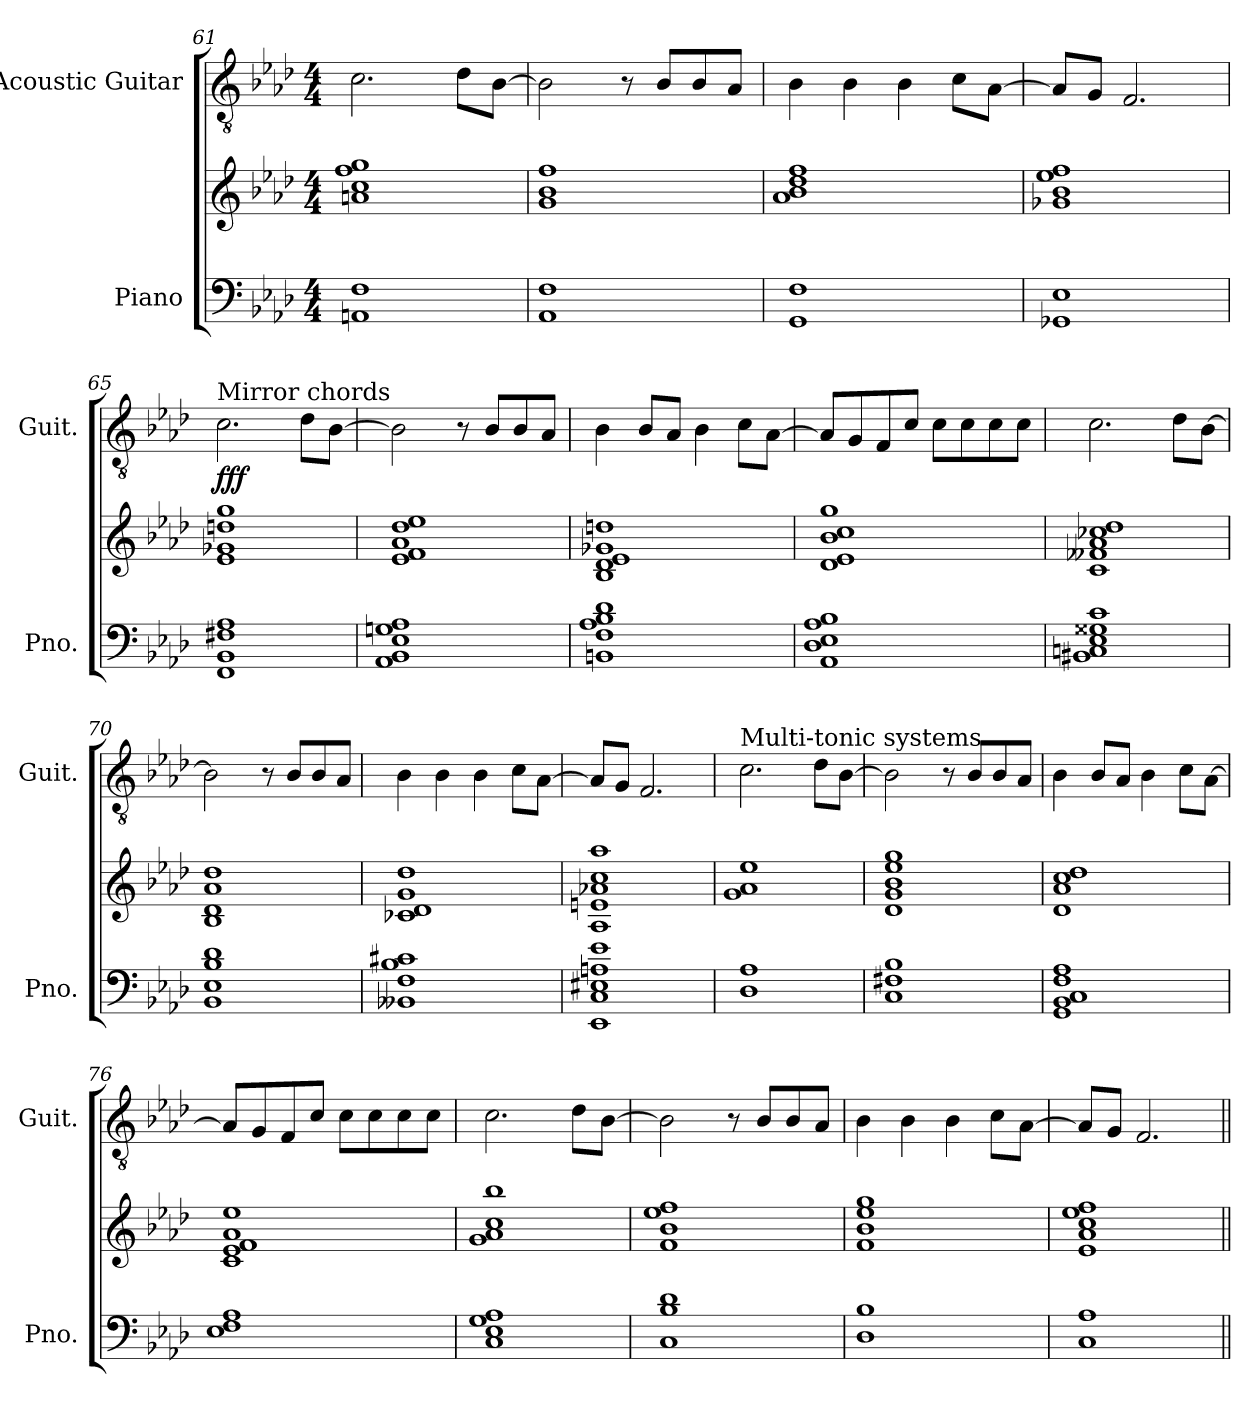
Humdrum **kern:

**kern	**kern	**kern	**dynam
*part2	*part2	*part1	*part1
*staff3	*staff2	*staff1	*staff1
*I"Piano	*	*I"Acoustic Guitar	*
*I'Pno.	*	*I'Guit.	*
!!LO:PB:g=z
*clefF4	*clefG2	*clefGv2	*
*k[b-e-a-d-]	*k[b-e-a-d-]	*k[b-e-a-d-]	*
*M4/4	*M4/4	*M4/4	*
=61	=61	=61	=61
1AAn 1F	1an 1cc 1ff 1gg	2.c\	.
.	.	8d-\L	.
.	.	[8B-\J	.
=62	=62	=62	=62
1AA- 1F	1g 1b- 1ff	2B-\]	.
.	.	8r	.
.	.	8B-/L	.
.	.	8B-/	.
.	.	8A-/J	.
=63	=63	=63	=63
1GG 1F	1a- 1b- 1dd- 1ff	4B-\	.
.	.	4B-\	.
.	.	4B-\	.
.	.	8c\L	.
.	.	[8A-\J	.
=64	=64	=64	=64
1GG-X 1E-	1g-X 1b- 1ee- 1ff	8A-/L]	.
.	.	8G/J	.
.	.	2.FZ/	.
!!LO:LB:g=z
=65	=65	=65	=65
!	!	!LO:TX:a:t=Mirror chords	!
!	!	!	!LO:DY:b
1FF 1BB- 1F#X 1A-	1e- 1g-X 1ddn 1gg	2.c\	fff
.	.	8d-\L	.
.	.	[8B-\J	.
=66	=66	=66	=66
1AA- 1BB- 1E- 1Gn 1A-	1e- 1f 1a- 1dd- 1ee-	2B-\]	.
.	.	8r	.
.	.	8B-/L	.
.	.	8B-/	.
.	.	8A-/J	.
=67	=67	=67	=67
1BBn 1F 1A- 1B- 1d-	1B- 1d- 1e- 1g-X 1ddn	4B-\	.
.	.	8B-/L	.
.	.	8A-/J	.
.	.	4B-\	.
.	.	8c\L	.
.	.	[8A-\J	.
=68	=68	=68	=68
1AA- 1D- 1E- 1A- 1B-	1d- 1e- 1b- 1cc 1gg	8A-/L]	.
.	.	8G/	.
.	.	8F/	.
.	.	8c/J	.
.	.	8c\L	.
.	.	8c\	.
.	.	8c\	.
.	.	8c\J	.
!!LO:LB:g=z
=69	=69	=69	=69
1BB#X 1Cn 1E- 1G##X 1c	1c 1f--X 1a- 1cc-X 1dd-	2.c\	.
.	.	8d-\L	.
.	.	[8B-\J	.
=70	=70	=70	=70
1BB- 1E- 1B- 1d-	1B- 1d- 1a- 1dd-	2B-\]	.
.	.	8r	.
.	.	8B-/L	.
.	.	8B-/	.
.	.	8A-/J	.
=71	=71	=71	=71
1BB--X 1F 1B- 1c#X	1c-X 1d- 1g 1dd-	4B-\	.
.	.	4B-\	.
.	.	4B-\	.
.	.	8c\L	.
.	.	[8A-\J	.
=72	=72	=72	=72
1EE- 1C 1E#X 1An 1e-	1A- 1en 1a-X 1cc 1aa-	8A-/L]	.
.	.	8G/J	.
.	.	2.FZ/	.
!!LO:LB:g=z
=73	=73	=73	=73
!	!	!LO:TX:a:t=Multi-tonic systems	!
1D- 1A-	1g 1a- 1ee-	2.c\	.
.	.	8d-\L	.
.	.	[8B-\J	.
=74	=74	=74	=74
1C 1F#X 1B-	1d- 1g 1b- 1ee- 1gg	2B-\]	.
.	.	8r	.
.	.	8B-/L	.
.	.	8B-/	.
.	.	8A-/J	.
=75	=75	=75	=75
1GG 1BB- 1C 1F 1A-	1d- 1a- 1cc 1dd-	4B-\	.
.	.	8B-/L	.
.	.	8A-/J	.
.	.	4B-\	.
.	.	8c\L	.
.	.	[8A-\J	.
=76	=76	=76	=76
1E- 1F 1A-	1c 1e- 1f 1a- 1ee-	8A-/L]	.
.	.	8G/	.
.	.	8F/	.
.	.	8c/J	.
.	.	8c\L	.
.	.	8c\	.
.	.	8c\	.
.	.	8c\J	.
!!LO:PB:g=z
=77	=77	=77	=77
1C 1E- 1G 1A-	1g 1a- 1cc 1bb-	2.c\	.
.	.	8d-\L	.
.	.	[8B-\J	.
=78	=78	=78	=78
1C 1B- 1d-	1f 1b- 1ee- 1ff	2B-\]	.
.	.	8r	.
.	.	8B-/L	.
.	.	8B-/	.
.	.	8A-/J	.
=79	=79	=79	=79
1D- 1B-	1f 1b- 1ee- 1gg	4B-\	.
.	.	4B-\	.
.	.	4B-\	.
.	.	8c\L	.
.	.	[8A-\J	.
=80	=80	=80	=80
1C 1A-	1e- 1a- 1cc 1ee- 1ff	8A-/L]	.
.	.	8G/J	.
.	.	2.FZ/	.
=||	=||	=||	=||
*-	*-	*-	*-
